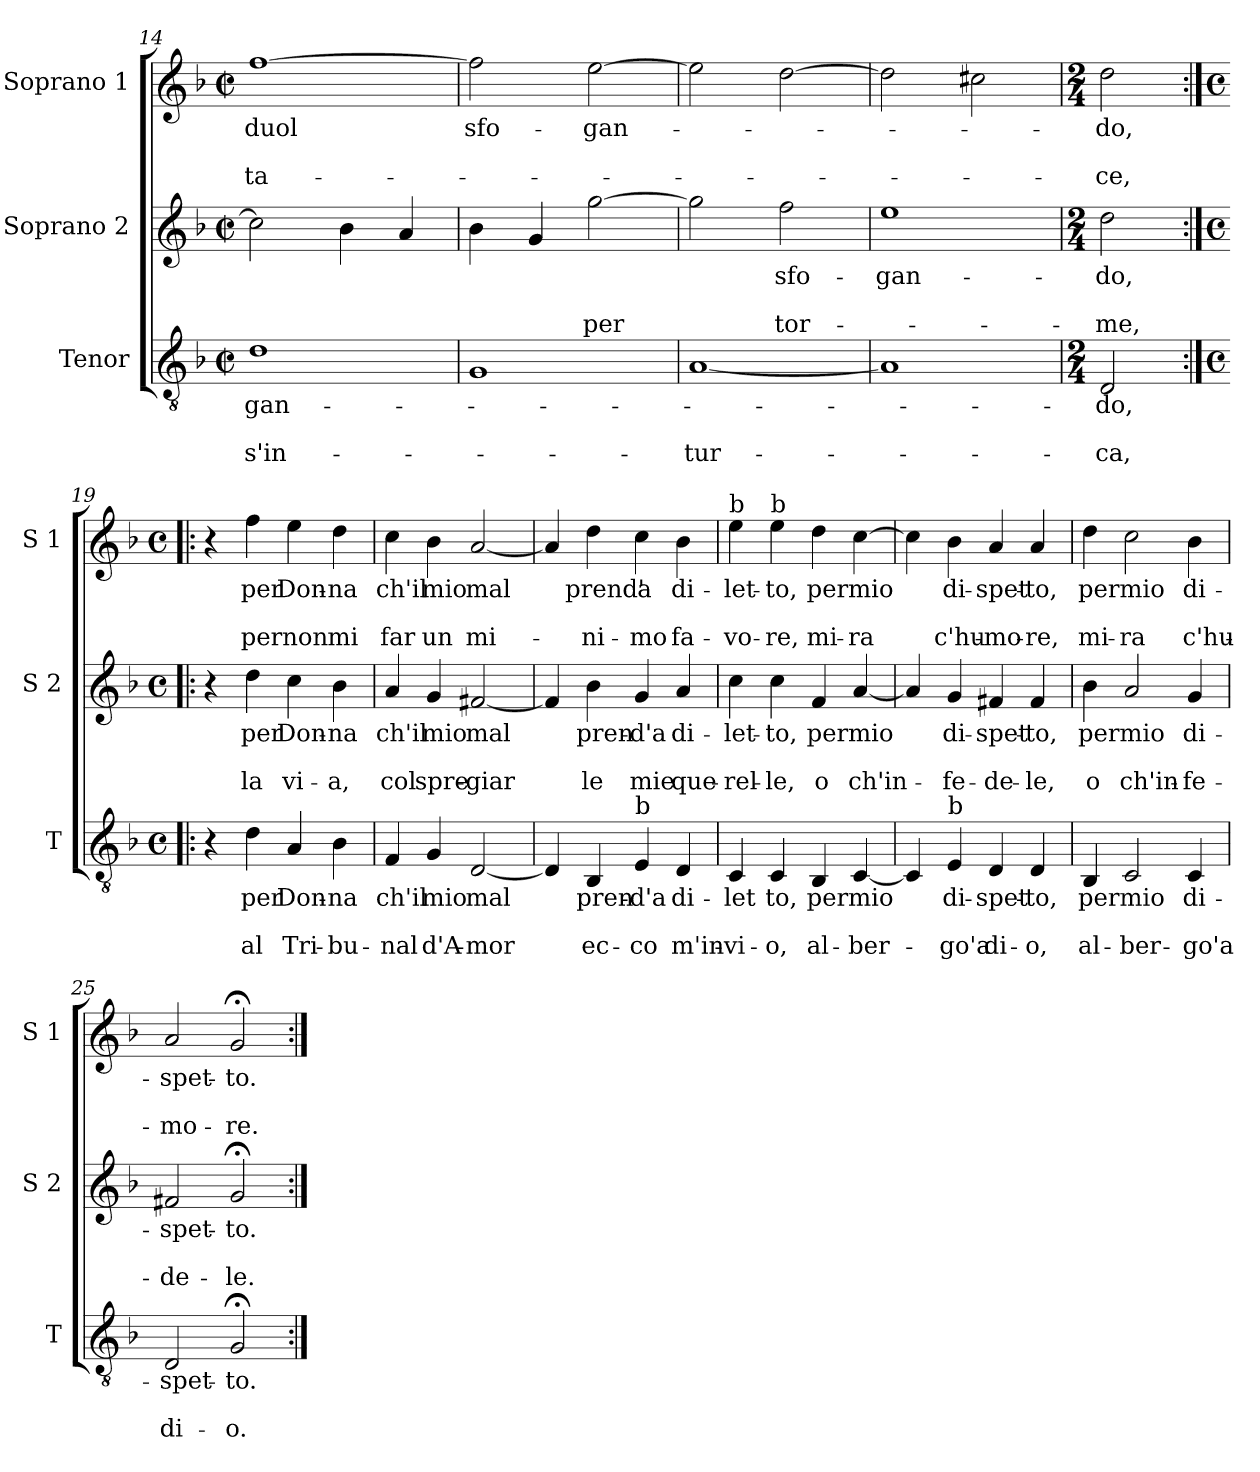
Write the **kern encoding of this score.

**kern	**text	**text	**text	**kern	**text	**text	**text	**kern	**text	**text	**text
*part3	*part3	*part3	*part3	*part2	*part2	*part2	*part2	*part1	*part1	*part1	*part1
*staff3	*staff3	*staff3	*staff3	*staff2	*staff2	*staff2	*staff2	*staff1	*staff1	*staff1	*staff1
*I"Tenor	*	*	*	*I"Soprano 2	*	*	*	*I"Soprano 1	*	*	*
*I'T	*	*	*	*I'S 2	*	*	*	*I'S 1	*	*	*
*clefGv2	*	*	*	*clefG2	*	*	*	*clefG2	*	*	*
*k[b-]	*	*	*	*k[b-]	*	*	*	*k[b-]	*	*	*
*F:	*	*	*	*F:	*	*	*	*F:	*	*	*
*M2/2	*	*	*	*M2/2	*	*	*	*M2/2	*	*	*
*met(c|)	*	*	*	*met(c|)	*	*	*	*met(c|)	*	*	*
=14	=14	=14	=14	=14	=14	=14	=14	=14	=14	=14	=14
!	!LO:LY:b	!	!LO:LY:b	!	!	!	!	!	!LO:LY:b	!	!LO:LY:b
1d	-gan-	.	s'in-	2cc\]	.	.	.	[1ff	duol	.	ta-
.	.	.	.	4b-\	.	.	.	.	.	.	.
.	.	.	.	4a/	.	.	.	.	.	.	.
=15	=15	=15	=15	=15	=15	=15	=15	=15	=15	=15	=15
!	!	!	!	!	!	!	!	!	!LO:LY:b	!	!
1G	.	.	.	4b-\	.	.	.	2ff\]	sfo-	.	.
.	.	.	.	4g/	.	.	.	.	.	.	.
!	!	!	!	!	!	!	!LO:LY:b	!	!LO:LY:b	!	!
.	.	.	.	[2gg\	.	.	per	[2ee\	-gan-	.	.
!!LO:LB:g=z
=16	=16	=16	=16	=16	=16	=16	=16	=16	=16	=16	=16
!	!	!	!LO:LY:b	!	!	!	!	!	!	!	!
[1A	.	.	-tur-	2gg\]	.	.	.	2ee\]	.	.	.
!	!	!	!	!	!LO:LY:b	!	!LO:LY:b	!	!	!	!
.	.	.	.	2ff\	sfo-	.	tor-	[2dd\	.	.	.
=17	=17	=17	=17	=17	=17	=17	=17	=17	=17	=17	=17
!	!	!	!	!	!LO:LY:b	!	!	!	!	!	!
1A]	.	.	.	1ee	-gan-	.	.	2dd\]	.	.	.
.	.	.	.	.	.	.	.	2cc#X\	.	.	.
=18	=18	=18	=18	=18	=18	=18	=18	=18	=18	=18	=18
*M2/4	*	*	*	*M2/4	*	*	*	*M2/4	*	*	*
!	!LO:LY:b	!	!LO:LY:b	!	!LO:LY:b	!	!LO:LY:b	!	!LO:LY:b	!	!LO:LY:b
2D/	-do,	.	-ca,	2dd\	-do,	.	-me,	2dd\	-do,	.	-ce,
=19:|!|:	=19:|!|:	=19:|!|:	=19:|!|:	=19:|!|:	=19:|!|:	=19:|!|:	=19:|!|:	=19:|!|:	=19:|!|:	=19:|!|:	=19:|!|:
*M4/4	*	*	*	*M4/4	*	*	*	*M4/4	*	*	*
*met(c)	*	*	*	*met(c)	*	*	*	*met(c)	*	*	*
4r	.	.	.	4r	.	.	.	4r	.	.	.
!	!LO:LY:b	!	!LO:LY:b	!	!LO:LY:b	!	!LO:LY:b	!	!LO:LY:b	!	!LO:LY:b
4d\	per	.	al	4dd\	per	.	la	4ff\	per	.	per
!	!LO:LY:b	!	!LO:LY:b	!	!LO:LY:b	!	!LO:LY:b	!	!LO:LY:b	!	!LO:LY:b
4A/	Don-	.	Tri-	4cc\	Don-	.	vi-	4ee\	Don-	.	non
!	!LO:LY:b	!	!LO:LY:b	!	!LO:LY:b	!	!LO:LY:b	!	!LO:LY:b	!	!LO:LY:b
4B-\	-na	.	-bu-	4b-\	-na	.	-a,	4dd\	-na	.	mi
=20	=20	=20	=20	=20	=20	=20	=20	=20	=20	=20	=20
!	!LO:LY:b	!	!LO:LY:b	!	!LO:LY:b	!	!LO:LY:b	!	!LO:LY:b	!	!LO:LY:b
4F/	ch'il	.	-nal	4a/	ch'il	.	col	4cc\	ch'il	.	far
!	!LO:LY:b	!	!LO:LY:b	!	!LO:LY:b	!	!LO:LY:b	!	!LO:LY:b	!	!LO:LY:b
4G/	mio	.	d'A-	4g/	mio	.	spre-	4b-\	mio	.	un
!	!LO:LY:b	!	!LO:LY:b	!	!LO:LY:b	!	!LO:LY:b	!	!LO:LY:b	!	!LO:LY:b
[2D/	mal	.	-mor	[2f#X/	mal	.	-giar	[2a/	mal	.	mi-
!!LO:LB:g=z
=21	=21	=21	=21	=21	=21	=21	=21	=21	=21	=21	=21
4D/]	.	.	.	4f#/]	.	.	.	4a/]	.	.	.
!	!LO:LY:b	!	!LO:LY:b	!	!LO:LY:b	!	!LO:LY:b	!	!LO:LY:b	!	!LO:LY:b
4BB-/	pren-	.	ec-	4b-\	pren-	.	le	4dd\	prend'	.	-ni-
!LO:TX:a:t=b	!	!	!	!	!	!	!	!	!	!	!
!	!LO:LY:b	!	!LO:LY:b	!	!LO:LY:b	!	!LO:LY:b	!	!LO:LY:b	!	!LO:LY:b
4E/	-d'a	.	-co	4g/	-d'a	.	mie	4cc\	a	.	-mo
!	!LO:LY:b	!	!LO:LY:b	!	!LO:LY:b	!	!LO:LY:b	!	!LO:LY:b	!	!LO:LY:b
4D/	di-	.	m'in-	4a/	di-	.	que-	4b-\	di-	.	fa-
=22	=22	=22	=22	=22	=22	=22	=22	=22	=22	=22	=22
!	!	!	!	!	!	!	!	!LO:TX:a:t=b	!	!	!
!	!LO:LY:b	!	!LO:LY:b	!	!LO:LY:b	!	!LO:LY:b	!	!LO:LY:b	!	!LO:LY:b
4C/	-let	.	-vi-	4cc\	-let-	.	-rel-	4ee\	-let-	.	-vo-
!	!	!	!	!	!	!	!	!LO:TX:a:t=b	!	!	!
!	!LO:LY:b	!	!LO:LY:b	!	!LO:LY:b	!	!LO:LY:b	!	!LO:LY:b	!	!LO:LY:b
4C/	to,	.	-o,	4cc\	-to,	.	-le,	4ee\	-to,	.	-re,
!	!LO:LY:b	!	!LO:LY:b	!	!LO:LY:b	!	!LO:LY:b	!	!LO:LY:b	!	!LO:LY:b
4BB-/	per	.	al-	4f/	per	.	o	4dd\	per	.	mi-
!	!LO:LY:b	!	!LO:LY:b	!	!LO:LY:b	!	!LO:LY:b	!	!LO:LY:b	!	!LO:LY:b
[4C/	mio	.	-ber-	[4a/	mio	.	ch'in-	[4cc\	mio	.	-ra
=23	=23	=23	=23	=23	=23	=23	=23	=23	=23	=23	=23
4C/]	.	.	.	4a/]	.	.	.	4cc\]	.	.	.
!LO:TX:a:t=b	!	!	!	!	!	!	!	!	!	!	!
!	!LO:LY:b	!	!LO:LY:b	!	!LO:LY:b	!	!LO:LY:b	!	!LO:LY:b	!	!LO:LY:b
4E/	di-	.	-go'a	4g/	di-	.	-fe-	4b-\	di-	.	c'hu-
!	!LO:LY:b	!	!LO:LY:b	!	!LO:LY:b	!	!LO:LY:b	!	!LO:LY:b	!	!LO:LY:b
4D/	-spet-	.	di-	4f#X/	-spet-	.	-de-	4a/	-spet-	.	-mo-
!	!LO:LY:b	!	!LO:LY:b	!	!LO:LY:b	!	!LO:LY:b	!	!LO:LY:b	!	!LO:LY:b
4D/	-to,	.	-o,	4f#/	-to,	.	-le,	4a/	-to,	.	-re,
=24	=24	=24	=24	=24	=24	=24	=24	=24	=24	=24	=24
!	!LO:LY:b	!	!LO:LY:b	!	!LO:LY:b	!	!LO:LY:b	!	!LO:LY:b	!	!LO:LY:b
4BB-/	per	.	al-	4b-\	per	.	o	4dd\	per	.	mi-
!	!LO:LY:b	!	!LO:LY:b	!	!LO:LY:b	!	!LO:LY:b	!	!LO:LY:b	!	!LO:LY:b
2C/	mio	.	-ber-	2a/	mio	.	ch'in-	2cc\	mio	.	-ra
!	!LO:LY:b	!	!LO:LY:b	!	!LO:LY:b	!	!LO:LY:b	!	!LO:LY:b	!	!LO:LY:b
4C/	di-	.	-go'a	4g/	di-	.	-fe-	4b-\	di-	.	c'hu-
=25	=25	=25	=25	=25	=25	=25	=25	=25	=25	=25	=25
!	!LO:LY:b	!	!LO:LY:b	!	!LO:LY:b	!	!LO:LY:b	!	!LO:LY:b	!	!LO:LY:b
2D/	-spet-	.	di-	2f#X/	-spet-	.	-de-	2a/	-spet-	.	-mo-
!	!LO:LY:b	!	!LO:LY:b	!	!LO:LY:b	!	!LO:LY:b	!	!LO:LY:b	!	!LO:LY:b
2G;</	-to.	.	-o.	2g;</	-to.	.	-le.	2g;</	-to.	.	-re.
=:|!	=:|!	=:|!	=:|!	=:|!	=:|!	=:|!	=:|!	=:|!	=:|!	=:|!	=:|!
*-	*-	*-	*-	*-	*-	*-	*-	*-	*-	*-	*-
